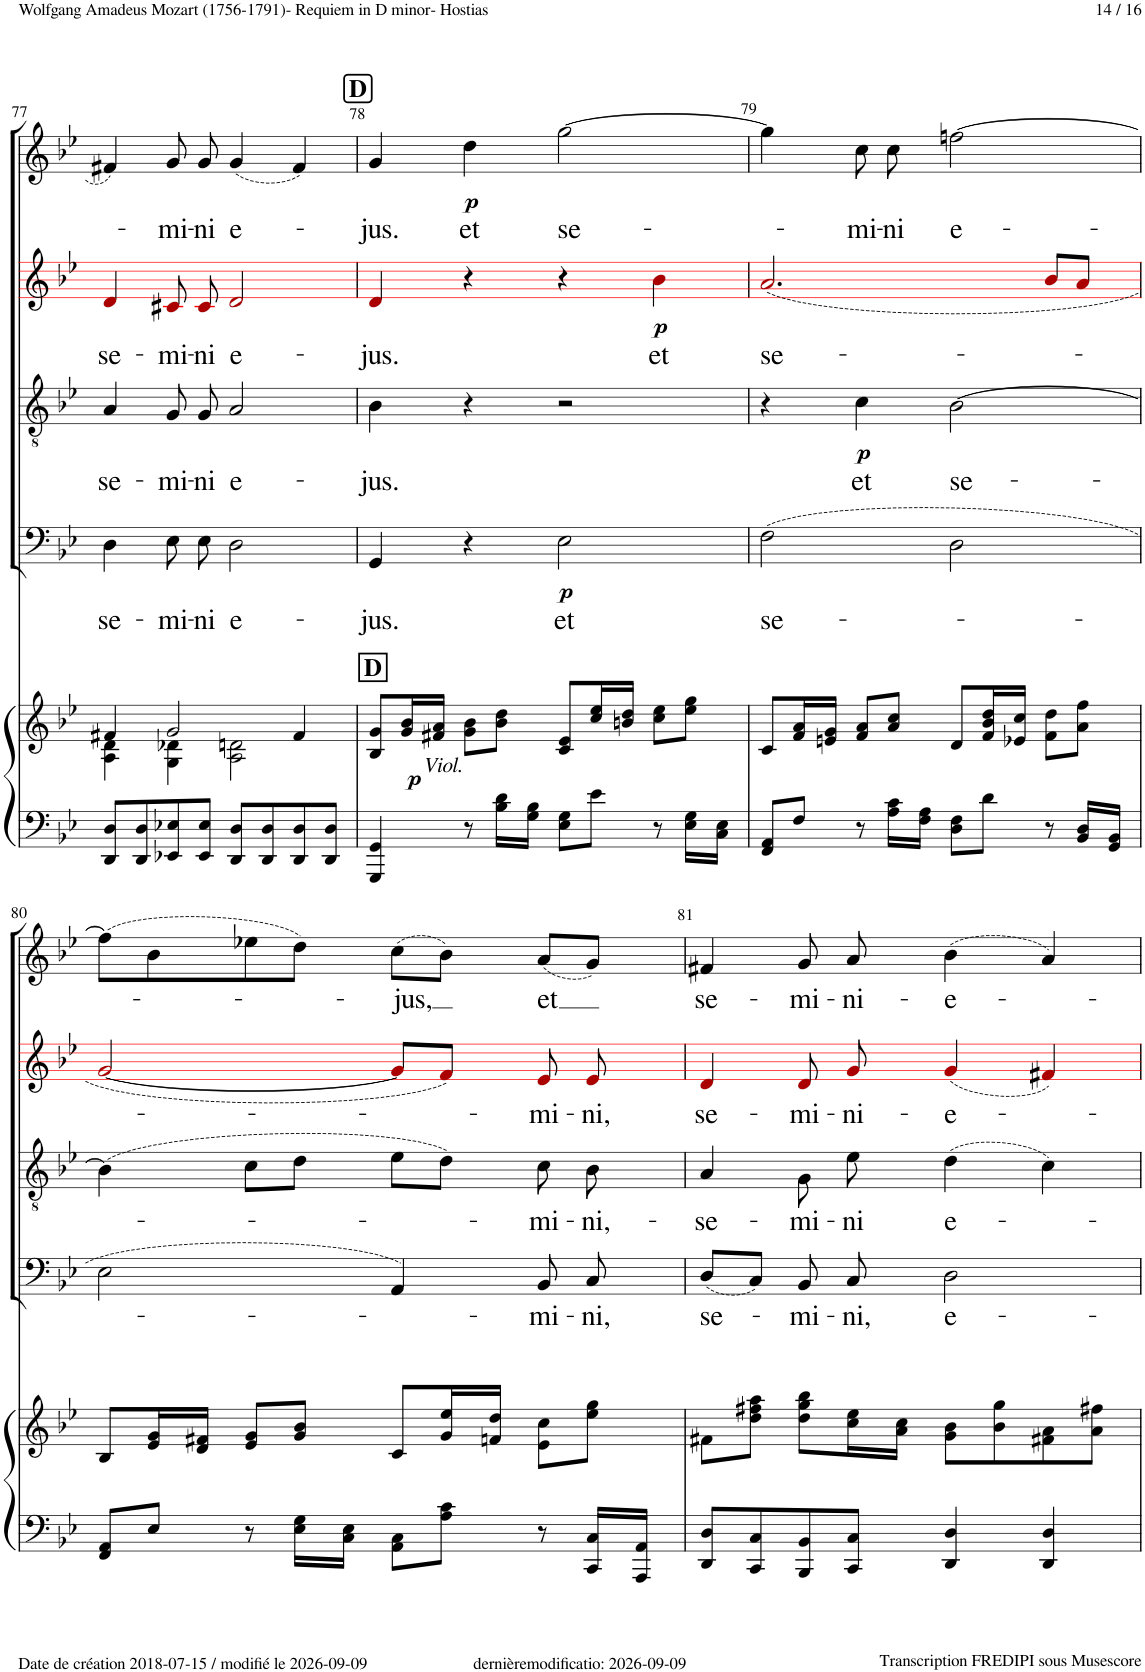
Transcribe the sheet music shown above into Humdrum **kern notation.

**kern	**kern	**dynam	**kern	**text	**dynam	**kern	**text	**dynam	**kern	**text	**dynam	**kern	**text	**dynam
*part5	*part5	*part5	*part4	*part4	*part4	*part3	*part3	*part3	*part2	*part2	*part2	*part1	*part1	*part1
*staff6	*staff5	*staff5/6	*staff4	*staff4	*staff4	*staff3	*staff3	*staff3	*staff2	*staff2	*staff2	*staff1	*staff1	*staff1
*I"Piano	*	*	*I"Bass	*	*	*I"Tenor	*	*	*I"Alto	*	*	*I"Soprano	*	*
*I'Pno	*	*	*	*	*	*	*	*	*	*	*	*	*	*
!!LO:PB:g=z
*clefF4	*clefG2	*	*clefF4	*	*	*clefGv2	*	*	*clefG2	*	*	*clefG2	*	*
*	*	*	*	*	*	*	*	*	*ITrd1c2	*	*	*	*	*
*k[b-e-]	*k[b-e-]	*	*k[b-e-]	*	*	*k[b-e-]	*	*	*k[b-e-]	*	*	*k[b-e-]	*	*
*M4/4	*M4/4	*	*M4/4	*	*	*M4/4	*	*	*M4/4	*	*	*M4/4	*	*
*met(c)	*met(c)	*	*met(c)	*	*	*met(c)	*	*	*met(c)	*	*	*met(c)	*	*
=77	=77	=77	=77	=77	=77	=77	=77	=77	=77	=77	=77	=77	=77	=77
*	*^	*	*	*	*	*	*	*	*	*	*	*	*	*
!	!	!	!	!	!LO:LY:b	!	!	!LO:LY:b	!	!	!LO:LY:b	!	!	!	!
8DD/ 8D/L	4f#X/	4A\ 4d\	.	4D!\	se-	.	4A!/	se-	.	4d!i/	se-	.	4f#X!/	.	.
8DD/ 8D/	.	.	.	.	.	.	.	.	.	.	.	.	.	.	.
!	!	!	!	!	!LO:LY:b	!	!	!LO:LY:b	!	!	!LO:LY:b	!	!	!LO:LY:b	!
8EE-X/ 8E-X/	2g/	4G\ 4d-X\	.	8E-!\	-mi-	.	8G!/	-mi-	.	8c#X!i/	-mi-	.	8g!/	-mi-	.
!	!	!	!	!	!LO:LY:b	!	!	!LO:LY:b	!	!	!LO:LY:b	!	!	!LO:LY:b	!
8EE-/ 8E-/J	.	.	.	8E-!\	-ni	.	8G!/	-ni	.	8c#!i/	-ni	.	8g!/	-ni	.
!	!	!	!	!	!LO:LY:b	!	!	!LO:LY:b	!	!	!LO:LY:b	!	!	!LO:LY:b	!
8DD/ 8D/L	.	2A\ 2dn\	.	2D!\	e-	.	2A!/	e-	.	2d!i/	e-	.	(4g!/	e-	.
8DD/ 8D/	.	.	.	.	.	.	.	.	.	.	.	.	.	.	.
8DD/ 8D/	4f#/	.	.	.	.	.	.	.	.	.	.	.	4f#!/)	.	.
8DD/ 8D/J	.	.	.	.	.	.	.	.	.	.	.	.	.	.	.
*	*v	*v	*	*	*	*	*	*	*	*	*	*	*	*	*
!!LO:REH:place=s1:a:B:cj:fs=14:t=D
=78	=78	=78	=78	=78	=78	=78	=78	=78	=78	=78	=78	=78	=78	=78
!	!LO:TX:a:B:t=D	!	!	!	!	!	!	!	!	!	!	!	!	!
!	!	!	!	!LO:LY:b	!	!	!LO:LY:b	!	!	!LO:LY:b	!	!	!LO:LY:b	!
4GGG/ 4GG/	8B-/ 8g/L	.	4GG!/	-jus.	.	4B-!\	-jus.	.	4d!i/	-jus.	.	4g'~!/	-jus.	.
!	!LO:TX:b:i:t=Viol.	!	!	!	!	!	!	!	!	!	!	!	!	!
!	!	!LO:DY:b	!	!	!	!	!	!	!	!	!	!	!	!
.	16g/ 16b-/L	p	.	.	.	.	.	.	.	.	.	.	.	.
.	16f#X/ 16a/JJ	.	.	.	.	.	.	.	.	.	.	.	.	.
!	!	!	!	!	!	!	!	!	!	!	!	!	!LO:LY:b	!LO:DY:b
8r	8g\ 8b-\L	.	4r	.	.	4r	.	.	4r	.	.	4dd!\	et	p
16B-\ 16d\LL	8b-\ 8dd\J	.	.	.	.	.	.	.	.	.	.	.	.	.
16G\ 16B-\JJ	.	.	.	.	.	.	.	.	.	.	.	.	.	.
!	!	!	!	!LO:LY:b	!LO:DY:b	!	!	!	!	!	!	!	!LO:LY:b	!
8E-\ 8G\L	8c/ 8e-/L	.	2E-!\	et	p	2r	.	.	4r	.	.	[2gg!\	se-	.
8e-\J	16cc/ 16ee-/L	.	.	.	.	.	.	.	.	.	.	.	.	.
.	16bn/ 16dd/JJ	.	.	.	.	.	.	.	.	.	.	.	.	.
!	!	!	!	!	!	!	!	!	!	!LO:LY:b	!LO:DY:b	!	!	!
8r	8cc\ 8ee-\L	.	.	.	.	.	.	.	4b-!i\	et	p	.	.	.
16E-\ 16G\LL	8ee-\ 8gg\J	.	.	.	.	.	.	.	.	.	.	.	.	.
16C\ 16E-\JJ	.	.	.	.	.	.	.	.	.	.	.	.	.	.
=79	=79	=79	=79	=79	=79	=79	=79	=79	=79	=79	=79	=79	=79	=79
!	!	!	!	!LO:LY:b	!	!	!	!	!	!LO:LY:b	!	!	!	!
8FF/ 8AA/L	8c/L	.	(2F!\	se-	.	4r	.	.	(2.a!i/	se-	.	4gg!\]	.	.
8F/J	16f/ 16a/L	.	.	.	.	.	.	.	.	.	.	.	.	.
.	16en/ 16g/JJ	.	.	.	.	.	.	.	.	.	.	.	.	.
!	!	!	!	!	!	!	!LO:LY:b	!LO:DY:b	!	!	!	!	!LO:LY:b	!
8r	8f/ 8a/L	.	.	.	.	4c!\	et	p	.	.	.	8cc!\	-mi-	.
!	!	!	!	!	!	!	!	!	!	!	!	!	!LO:LY:b	!
16A\ 16c\LL	8a/ 8cc/J	.	.	.	.	.	.	.	.	.	.	8cc!\	-ni	.
16F\ 16A\JJ	.	.	.	.	.	.	.	.	.	.	.	.	.	.
!	!	!	!	!	!	!	!LO:LY:b	!	!	!	!	!	!LO:LY:b	!
8D\ 8F\L	8d/L	.	2D!\	.	.	[2B-!\	se-	.	.	.	.	[2ffn!\	e-	.
8d\J	16f/ 16b-/ 16dd/L	.	.	.	.	.	.	.	.	.	.	.	.	.
.	16e-X/ 16cc/JJ	.	.	.	.	.	.	.	.	.	.	.	.	.
8r	8f\ 8dd\L	.	.	.	.	.	.	.	8b-!i/L	.	.	.	.	.
16BB-/ 16D/LL	8a\ 8ff\J	.	.	.	.	.	.	.	8a!i/J	.	.	.	.	.
16GG/ 16BB-/JJ	.	.	.	.	.	.	.	.	.	.	.	.	.	.
!!LO:LB:g=z
=80	=80	=80	=80	=80	=80	=80	=80	=80	=80	=80	=80	=80	=80	=80
8FF/ 8AA/L	8B-/L	.	2E-!\	.	.	(4B-!\]	.	.	[2g!i/	.	.	(8ff!\L]	.	.
8E-/J	16e-/ 16g/L	.	.	.	.	.	.	.	.	.	.	8b-!\	.	.
.	16d/ 16f#X/JJ	.	.	.	.	.	.	.	.	.	.	.	.	.
8r	8e-/ 8g/L	.	.	.	.	8c!\L	.	.	.	.	.	8ee-X!\	.	.
16E-\ 16G\LL	8g/ 8b-/J	.	.	.	.	8d!\J	.	.	.	.	.	8dd!\J)	.	.
16C\ 16E-\JJ	.	.	.	.	.	.	.	.	.	.	.	.	.	.
!	!	!	!	!	!	!	!	!	!	!	!	!	!LO:LY:b	!
8AA\ 8C\L	8c/L	.	4AA!/)	.	.	8e-!\L	.	.	8g!i/L]	.	.	(8cc!\L	-jus,	.
8A\ 8c\J	16g/ 16ee-/L	.	.	.	.	8d!\J)	.	.	8f!i/J)	.	.	8b-'~!\J)	.	.
.	16fn/ 16dd/JJ	.	.	.	.	.	.	.	.	.	.	.	.	.
!	!	!	!	!LO:LY:b	!	!	!LO:LY:b	!	!	!LO:LY:b	!	!	!LO:LY:b	!
8r	8e-\ 8cc\L	.	8BB-!/	-mi-	.	8c!\	-mi-	.	8e-!i/	-mi-	.	(8a!/L	et	.
!	!	!	!	!LO:LY:b	!	!	!LO:LY:b	!	!	!LO:LY:b	!	!	!	!
16CC/ 16C/LL	8ee-\ 8gg\J	.	8C'~!/	-ni,	.	8B-'~!\	-ni,-	.	8e-'~!i/	-ni,	.	8g!/J)	.	.
16AAA/ 16AA/JJ	.	.	.	.	.	.	.	.	.	.	.	.	.	.
=81	=81	=81	=81	=81	=81	=81	=81	=81	=81	=81	=81	=81	=81	=81
!	!	!	!	!LO:LY:b	!	!	!LO:LY:b	!	!	!LO:LY:b	!	!	!LO:LY:b	!
8DD/ 8D/L	8f#X\L	.	(8D!/L	se-	.	4A!/	-se-	.	4d!i/	se-	.	4f#X!/	se-	.
8CC/ 8C/	8dd\ 8ff#X\ 8aa\J	.	8C!/J)	.	.	.	.	.	.	.	.	.	.	.
!	!	!	!	!LO:LY:b	!	!	!LO:LY:b	!	!	!LO:LY:b	!	!	!LO:LY:b	!
8BBB-/ 8BB-/	8dd\ 8gg\ 8bb-\L	.	8BB-!/	-mi-	.	8G!\	-mi-	.	8d!i/	-mi-	.	8g!/	-mi-	.
!	!	!	!	!LO:LY:b	!	!	!LO:LY:b	!	!	!LO:LY:b	!	!	!LO:LY:b	!
8CC/ 8C/J	16cc\ 16ee-\L	.	8C!/	-ni,	.	8e-!\	-ni	.	8g!i/	-ni-	.	8a!/	-ni-	.
.	16a\ 16cc\JJ	.	.	.	.	.	.	.	.	.	.	.	.	.
!	!	!	!	!LO:LY:b	!	!	!LO:LY:b	!	!	!LO:LY:b	!	!	!LO:LY:b	!
4DD/ 4D/	8g\ 8b-\L	.	2D!\	e-	.	(4d!\	e-	.	(4g!i/	-e-	.	(4b-!\	-e-	.
.	8b-\ 8gg\	.	.	.	.	.	.	.	.	.	.	.	.	.
4DD/ 4D/	8f#X\ 8a\	.	.	.	.	4c!\)	.	.	4f#X!i/)	.	.	4a!/)	.	.
.	8a\ 8ff#X\J	.	.	.	.	.	.	.	.	.	.	.	.	.
=	=	=	=	=	=	=	=	=	=	=	=	=	=	=
*-	*-	*-	*-	*-	*-	*-	*-	*-	*-	*-	*-	*-	*-	*-
